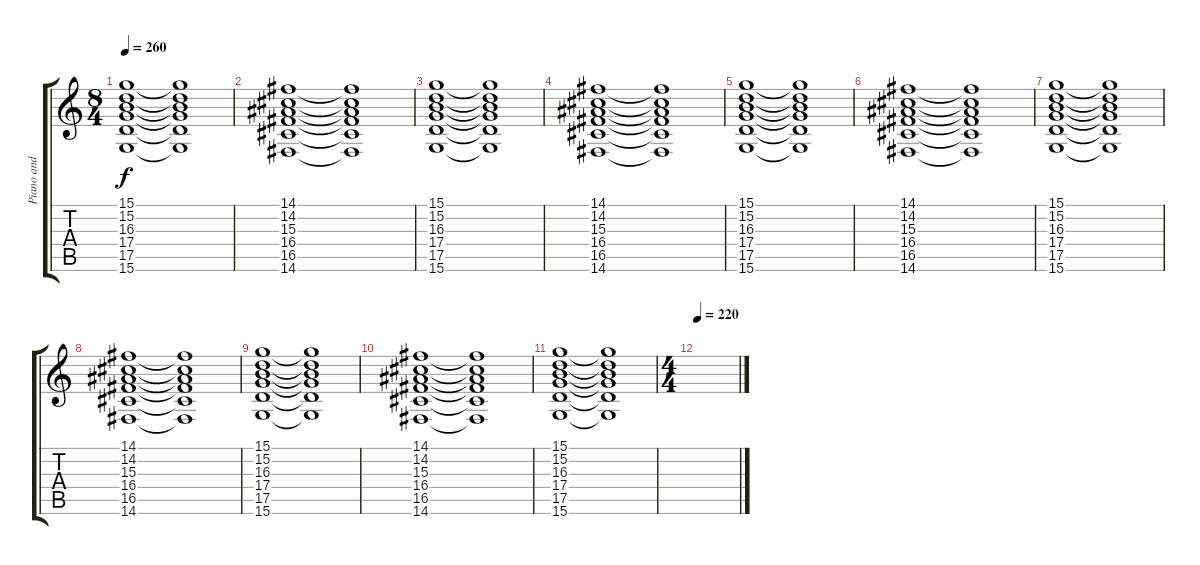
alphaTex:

\track ("Piano and Choir - > Mustis" "Piano and ") {instrument electricpiano2}
\staff {score tabs}
\tuning (E4 B3 G3 D3 A2 E2) {hide}
\ts (8 4)
\tempo 260
\clef g2
\ks c
(15.1 15.2 16.3 17.4 17.5 15.6).1{dy f} (15.1{t} 15.2{t} 16.3{t} 17.4{t} 17.5{t} 15.6{t}).1 |
(14.1 14.2 15.3 16.4 16.5 14.6).1 (14.1{t} 14.2{t} 15.3{t} 16.4{t} 16.5{t} 14.6{t}).1 |
(15.1 15.2 16.3 17.4 17.5 15.6).1 (15.1{t} 15.2{t} 16.3{t} 17.4{t} 17.5{t} 15.6{t}).1 |
(14.1 14.2 15.3 16.4 16.5 14.6).1 (14.1{t} 14.2{t} 15.3{t} 16.4{t} 16.5{t} 14.6{t}).1 |
(15.1 15.2 16.3 17.4 17.5 15.6).1 (15.1{t} 15.2{t} 16.3{t} 17.4{t} 17.5{t} 15.6{t}).1 |
(14.1 14.2 15.3 16.4 16.5 14.6).1 (14.1{t} 14.2{t} 15.3{t} 16.4{t} 16.5{t} 14.6{t}).1 |
(15.1 15.2 16.3 17.4 17.5 15.6).1 (15.1{t} 15.2{t} 16.3{t} 17.4{t} 17.5{t} 15.6{t}).1 |
(14.1 14.2 15.3 16.4 16.5 14.6).1 (14.1{t} 14.2{t} 15.3{t} 16.4{t} 16.5{t} 14.6{t}).1 |
(15.1 15.2 16.3 17.4 17.5 15.6).1 (15.1{t} 15.2{t} 16.3{t} 17.4{t} 17.5{t} 15.6{t}).1 |
(14.1 14.2 15.3 16.4 16.5 14.6).1 (14.1{t} 14.2{t} 15.3{t} 16.4{t} 16.5{t} 14.6{t}).1 |
(15.1 15.2 16.3 17.4 17.5 15.6).1 (15.1{t} 15.2{t} 16.3{t} 17.4{t} 17.5{t} 15.6{t}).1 |
\ts (4 4)
\tempo 220
